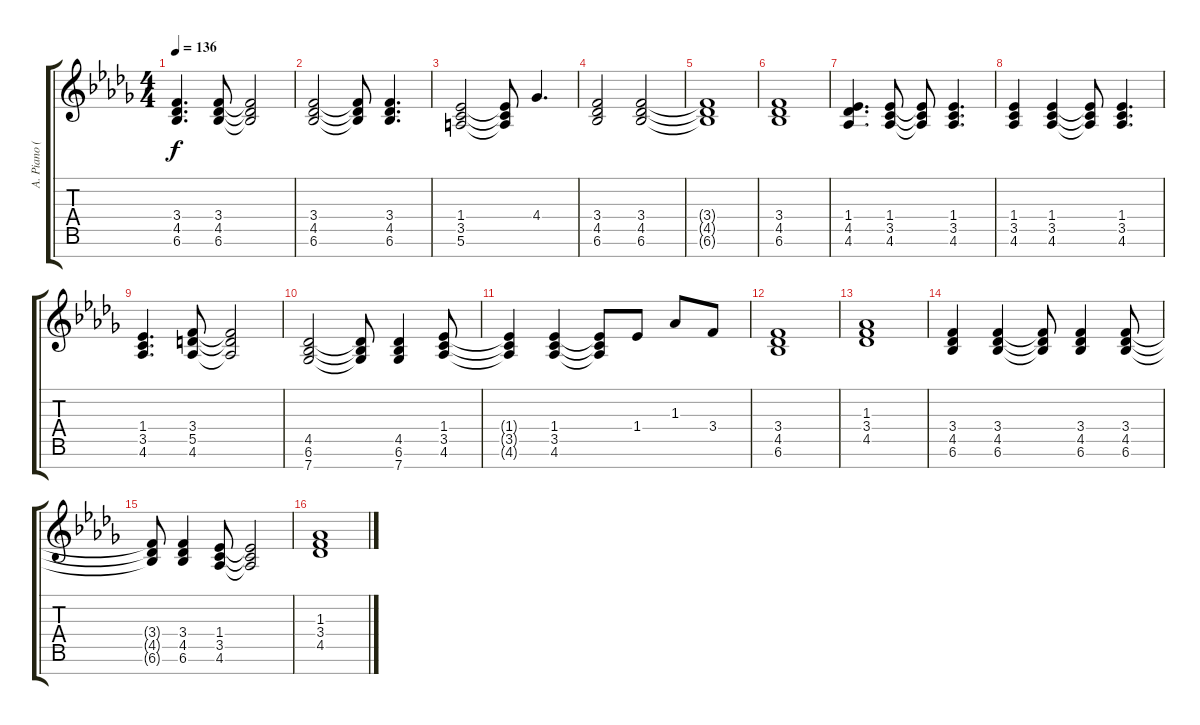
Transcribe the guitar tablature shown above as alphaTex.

\track ("A. Piano (Right Hand)" "A. Piano (") {instrument acousticgrandpiano}
\staff {score tabs}
\tuning (E5 B4 G4 D4 A3 E3 B2) {hide}
\ts (4 4)
\tempo 136
\clef g2
\ks db
(3.4 4.5 6.6).4{d dy f} (3.4 4.5 6.6).8 (3.4{t} 4.5{t} 6.6{t}).2 |
(3.4 4.5 6.6).2 (3.4{t} 4.5{t} 6.6{t}).8 (3.4 4.5 6.6).4{d} |
(1.4 3.5 5.6).2 (1.4{t} 3.5{t} 5.6{t}).8 4.4.4{d} |
(3.4 4.5 6.6).2 (3.4 4.5 6.6).2 |
(3.4{t} 4.5{t} 6.6{t}).1 |
(3.4 4.5 6.6).1 |
(1.4 4.5 4.6).4{d} (1.4 3.5 4.6).8 (1.4{t} 3.5{t} 4.6{t}).8 (1.4 3.5 4.6).4{d} |
(1.4 3.5 4.6).4 (1.4 3.5 4.6).4 (1.4{t} 3.5{t} 4.6{t}).8 (1.4 3.5 4.6).4{d} |
(1.4 3.5 4.6).4{d} (3.4 5.5 4.6).8 (3.4{t} 5.5{t} 4.6{t}).2 |
(4.5 6.6 7.7).2 (4.5{t} 6.6{t} 7.7{t}).8 (4.5 6.6 7.7).4 (1.4 3.5 4.6).8 |
(1.4{t} 3.5{t} 4.6{t}).4 (1.4 3.5 4.6).4 (1.4{t} 3.5{t} 4.6{t}).8 1.4.8 1.3.8 3.4.8 |
(3.4 4.5 6.6).1 |
(1.3 3.4 4.5).1 |
(3.4 4.5 6.6).4 (3.4 4.5 6.6).4 (3.4{t} 4.5{t} 6.6{t}).8 (3.4 4.5 6.6).4 (3.4 4.5 6.6).8 |
(3.4{t} 4.5{t} 6.6{t}).8 (3.4 4.5 6.6).4 (1.4 3.5 4.6).8 (1.4{t} 3.5{t} 4.6{t}).2 |
(1.3 3.4 4.5).1
